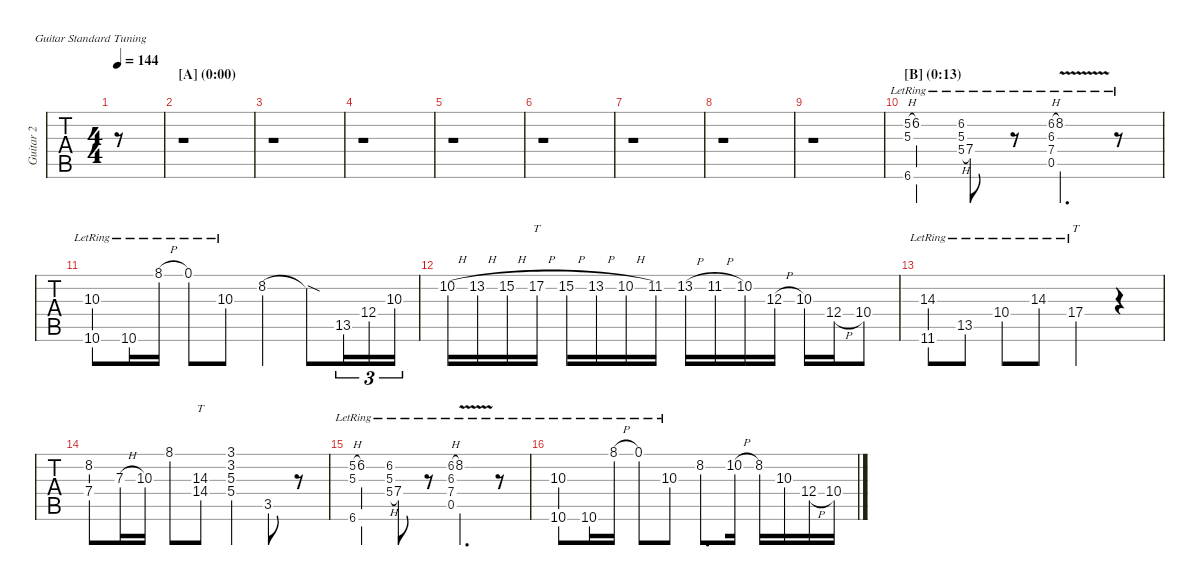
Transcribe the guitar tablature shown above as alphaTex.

\defaultSystemsLayout 4
\hideDynamics
\bracketExtendMode nobrackets
\multiTrackTrackNamePolicy allsystems
\firstSystemTrackNameMode fullname
\otherSystemsTrackNameMode fullname
\otherSystemsTrackNameOrientation horizontal
\track ("Guitar 2" "Guitar 2") {instrument overdrivenguitar}
\staff {tabs}
\tuning (E4 B3 G3 D3 A2 E2)
\ts (4 4)
\ac
\scale
1.0298
\tempo 144
\accidentals auto
\clef g2
\ottava regular
\simile none
\ks c
r.8{dy mf instrument distortionguitar} |
\section ("A" "(0:00)")
\scale
0.976136 r.1 |
\scale
0.988673 r.1 |
\scale
1.00539 r.1 |
\scale
1.00199 r.1 |
\scale
0.995158 r.1 |
\scale
0.999335 r.1 |
\scale
1.00352 r.1 |
\scale
1.07619 r.1 |
\section ("B" "(0:13)")
\scale
0.974603 (5.2{h lr} 6.6{lr acc #} 5.3{lr}).8{gr onbeat} 6.2{lr}.4 (6.2{lr} 5.3{lr} 5.4{h lr}).8{gr onbeat} 7.4{lr}.8 r.8 (6.2{h lr} 0.5{lr} 7.4{lr} 6.3{lr acc #}).8{gr onbeat} 8.2{v lr}.4{d} r.8 |
\scale
0.974603 (10.6{lr} 10.3{lr}).8 10.6{lr}.16 8.1{h lr}.16 0.1{lr}.8 10.3{lr}.8 8.2.4 8.2{sod t}.8{beam merge} 13.5{acc #}.16{tu (3 2)} 12.4.16{tu (3 2)} 10.3.16{tu (3 2)} |
\scale
0.99869 10.2{h}.16 13.2{h}.16 15.2{h}.16 17.2{h}.16{tt} 15.2{h}.16 13.2{h}.16 10.2{h}.16 11.2{acc #}.16 13.2{h}.16 11.2{h acc #}.16 10.2.16 12.3{h}.16 10.3.16 12.4{h}.16 10.4.8 |
\scale
1.00131 (11.6{lr acc #} 14.3{lr}).8 13.5{lr acc #}.8 10.4{lr}.8 14.3{lr}.8 17.4{lr}.4{tt} r.4 |
\scale
1.00147 (7.4 8.2).8 7.3{h}.16 10.3.16 8.1.8 (14.3 14.4).8{tt} (5.4 5.3 3.1 3.2).4 3.5.8 r.8 |
\scale
1.0118 (5.2{h lr} 6.6{lr acc #} 5.3{lr}).8{gr onbeat} 6.2{lr}.4 (6.2{lr} 5.3{lr} 5.4{h lr}).8{gr onbeat} 7.4{lr}.8 r.8 (6.2{h lr} 0.5{lr} 7.4{lr} 6.3{lr acc #}).8{gr onbeat} 8.2{v lr}.4{d} r.8 |
\scale
0.986725 (10.6{lr} 10.3{lr}).8 10.6{lr}.16 8.1{h lr}.16 0.1{lr}.8 10.3{lr}.8 8.2.8{d} 10.2{h}.16 8.2.16{beam merge} 10.3.16 12.4{h}.16 10.4.16
